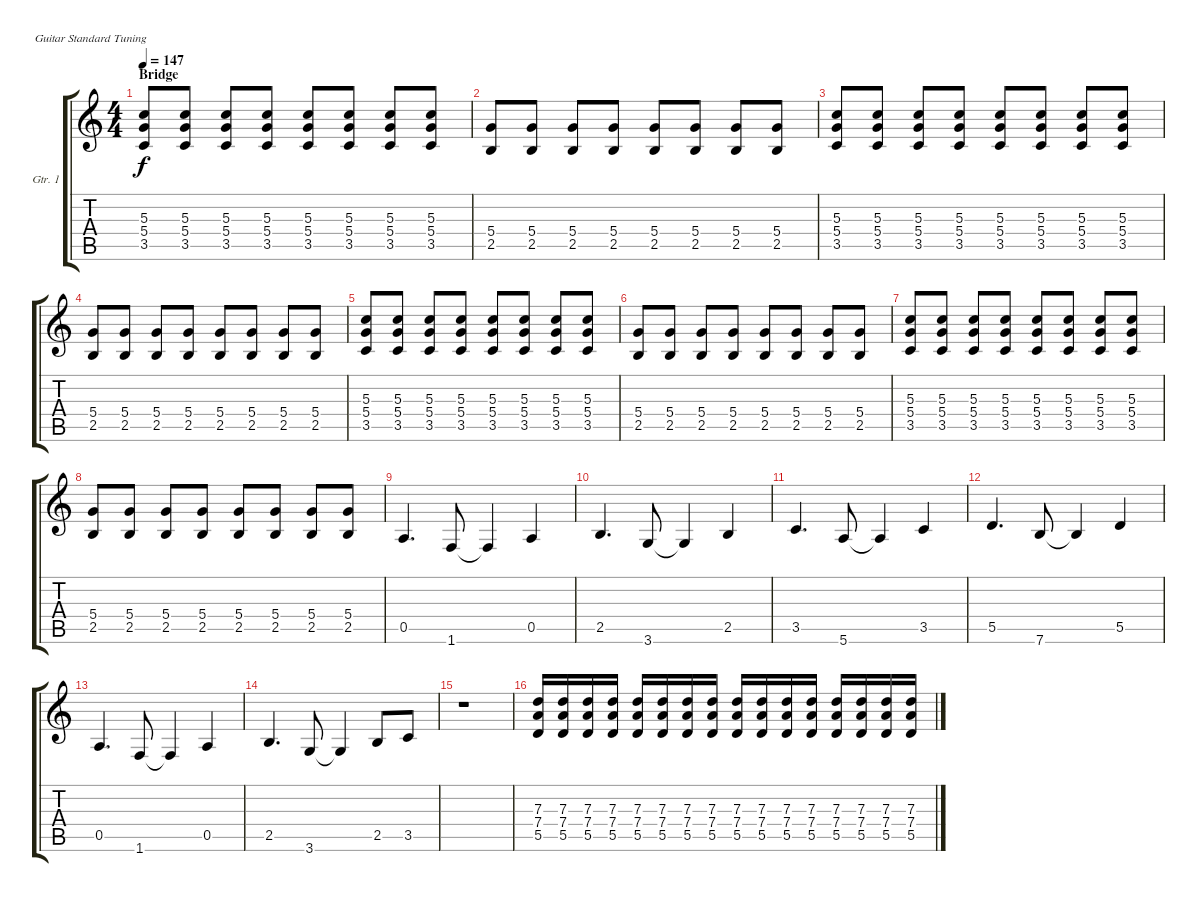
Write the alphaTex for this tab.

\defaultSystemsLayout 4
\bracketExtendMode groupsimilarinstruments
\firstSystemTrackNameOrientation horizontal
\otherSystemsTrackNameOrientation horizontal
\track ("Guitar 1" "Gtr. 1") {instrument distortionguitar}
\staff {score tabs}
\tuning (E4 B3 G3 D3 A2 E2)
\ts (4 4)
\section ("" "Bridge")
\tempo 147
\clef g2
\ks c
(5.3 5.4 3.5).8{dy f} (5.3 5.4 3.5).8 (5.3 5.4 3.5).8 (5.3 5.4 3.5).8 (5.3 5.4 3.5).8 (5.3 5.4 3.5).8 (5.3 5.4 3.5).8 (5.3 5.4 3.5).8 |
(2.5 5.4).8 (2.5 5.4).8 (2.5 5.4).8 (2.5 5.4).8 (2.5 5.4).8 (2.5 5.4).8 (2.5 5.4).8 (2.5 5.4).8 |
(5.3 5.4 3.5).8 (5.3 5.4 3.5).8 (5.3 5.4 3.5).8 (5.3 5.4 3.5).8 (5.3 5.4 3.5).8 (5.3 5.4 3.5).8 (5.3 5.4 3.5).8 (5.3 5.4 3.5).8 |
(2.5 5.4).8 (2.5 5.4).8 (2.5 5.4).8 (2.5 5.4).8 (2.5 5.4).8 (2.5 5.4).8 (2.5 5.4).8 (2.5 5.4).8 |
(5.3 5.4 3.5).8 (5.3 5.4 3.5).8 (5.3 5.4 3.5).8 (5.3 5.4 3.5).8 (5.3 5.4 3.5).8 (5.3 5.4 3.5).8 (5.3 5.4 3.5).8 (5.3 5.4 3.5).8 |
(2.5 5.4).8 (2.5 5.4).8 (2.5 5.4).8 (2.5 5.4).8 (2.5 5.4).8 (2.5 5.4).8 (2.5 5.4).8 (2.5 5.4).8 |
(5.3 5.4 3.5).8 (5.3 5.4 3.5).8 (5.3 5.4 3.5).8 (5.3 5.4 3.5).8 (5.3 5.4 3.5).8 (5.3 5.4 3.5).8 (5.3 5.4 3.5).8 (5.3 5.4 3.5).8 |
(2.5 5.4).8 (2.5 5.4).8 (2.5 5.4).8 (2.5 5.4).8 (2.5 5.4).8 (2.5 5.4).8 (2.5 5.4).8 (2.5 5.4).8 |
0.5.4{d} 1.6.8 1.6{t}.4 0.5.4 |
2.5.4{d} 3.6.8 3.6{t}.4 2.5.4 |
3.5.4{d} 5.6.8 5.6{t}.4 3.5.4 |
5.5.4{d} 7.6.8 7.6{t}.4 5.5.4 |
0.5.4{d} 1.6.8 1.6{t}.4 0.5.4 |
2.5.4{d} 3.6.8 3.6{t}.4 2.5.8 3.5.8 |
r.1 |
(5.5 7.4 7.3).16 (5.5 7.4 7.3).16 (5.5 7.4 7.3).16 (5.5 7.4 7.3).16 (5.5 7.4 7.3).16 (5.5 7.4 7.3).16 (5.5 7.4 7.3).16 (5.5 7.4 7.3).16 (5.5 7.4 7.3).16 (5.5 7.4 7.3).16 (5.5 7.4 7.3).16 (5.5 7.4 7.3).16 (5.5 7.4 7.3).16 (5.5 7.4 7.3).16 (5.5 7.4 7.3).16 (5.5 7.4 7.3).16
